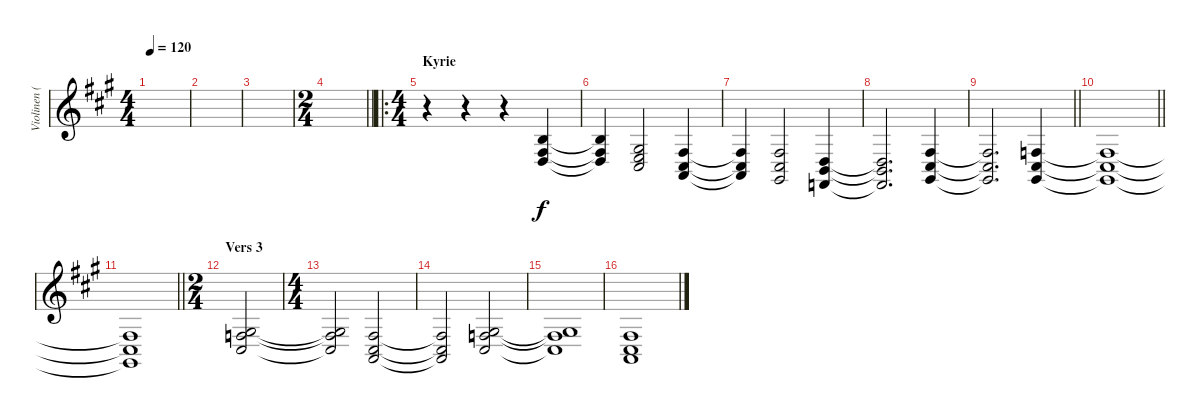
\track ("Violinen (Akkorde)" "Violinen (") {instrument stringensemble1}
\staff {score}
\tuning (E4 B3 G3 D3 A2 E2) {hide}
\ts (4 4)
\tempo 120
\clef g2
\ks a
|
|
|
\ts (2 4)
\barLineRight lightlight
|
\ro
\ts (4 4)
\section ("" "Kyrie")
r.4 r.4 r.4 (0.2 0.4 9.5).4 |
(0.2{t} 0.4{t} 9.5{t}).4 (1.3 2.4 4.5).2 (4.4 0.5 9.6).4 |
(4.4{t} 0.5{t} 9.6{t}).4 (4.4 4.5 4.6).2 (0.4 2.5 1.6).4 |
(0.4{t} 2.5{t} 1.6{t}).2{d} (4.4 4.5 4.6).4 |
\barLineRight lightlight
(4.4{t} 4.5{t} 4.6{t}).2{d} (3.4 4.5 4.6).4 |
\barLineRight lightlight
(3.4{t} 4.5{t} 4.6{t}).1 |
\barLineRight lightlight
(3.4{t} 4.5{t} 4.6{t}).1 |
\ts (2 4)
\section ("" "Vers 3")
(1.3 3.4 4.5).2 |
\ts (4 4)
(1.3{t} 3.4{t} 4.5{t}).2 (4.4 0.5 9.6).2 |
(4.4{t} 0.5{t} 9.6{t}).2 (1.3 3.4 4.5).2 |
(1.3{t} 3.4{t} 4.5{t}).1 |
(4.4 0.5 9.6).1
